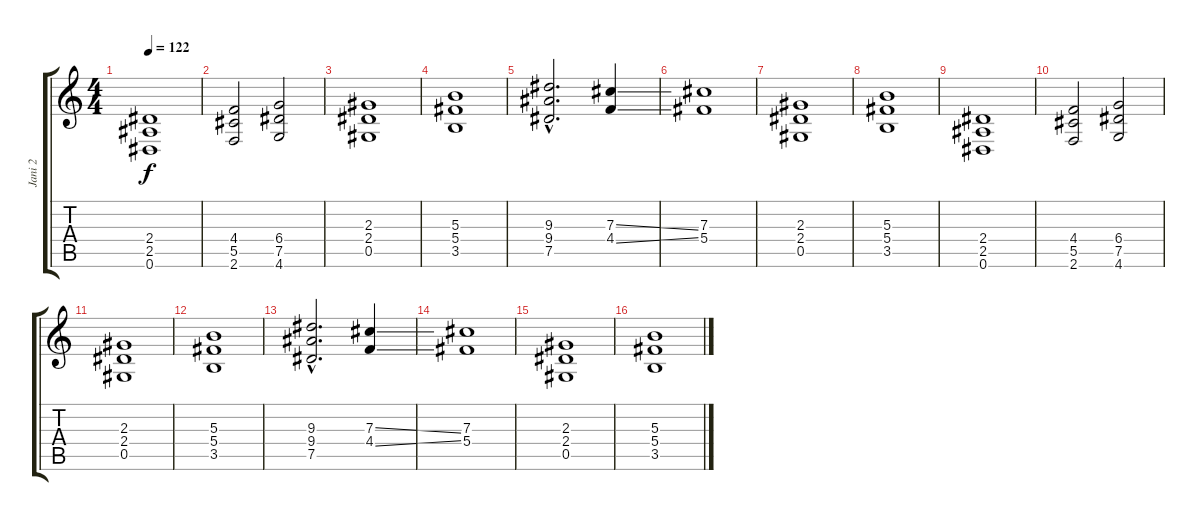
\track ("Jani 2" "Jani 2") {instrument distortionguitar}
\staff {score tabs}
\tuning (Eb4 Bb3 Gb3 Db3 Ab2 Eb2) {hide}
\ts (4 4)
\tempo 122
\clef g2
\ks c
(2.4 2.5 0.6).1{dy f} |
(4.4 5.5 2.6).2 (6.4 7.5 4.6).2 |
(2.3 2.4 0.5).1 |
(5.3 5.4 3.5).1 |
(9.3{hac} 9.4{hac} 7.5{hac}).2{d} (7.3{ss} 4.4{ss}).4 |
(7.3 5.4).1 |
(2.3 2.4 0.5).1 |
(5.3 5.4 3.5).1 |
(2.4 2.5 0.6).1 |
(4.4 5.5 2.6).2 (6.4 7.5 4.6).2 |
(2.3 2.4 0.5).1 |
(5.3 5.4 3.5).1 |
(9.3{hac} 9.4{hac} 7.5{hac}).2{d} (7.3{ss} 4.4{ss}).4 |
(7.3 5.4).1 |
(2.3 2.4 0.5).1 |
(5.3 5.4 3.5).1
